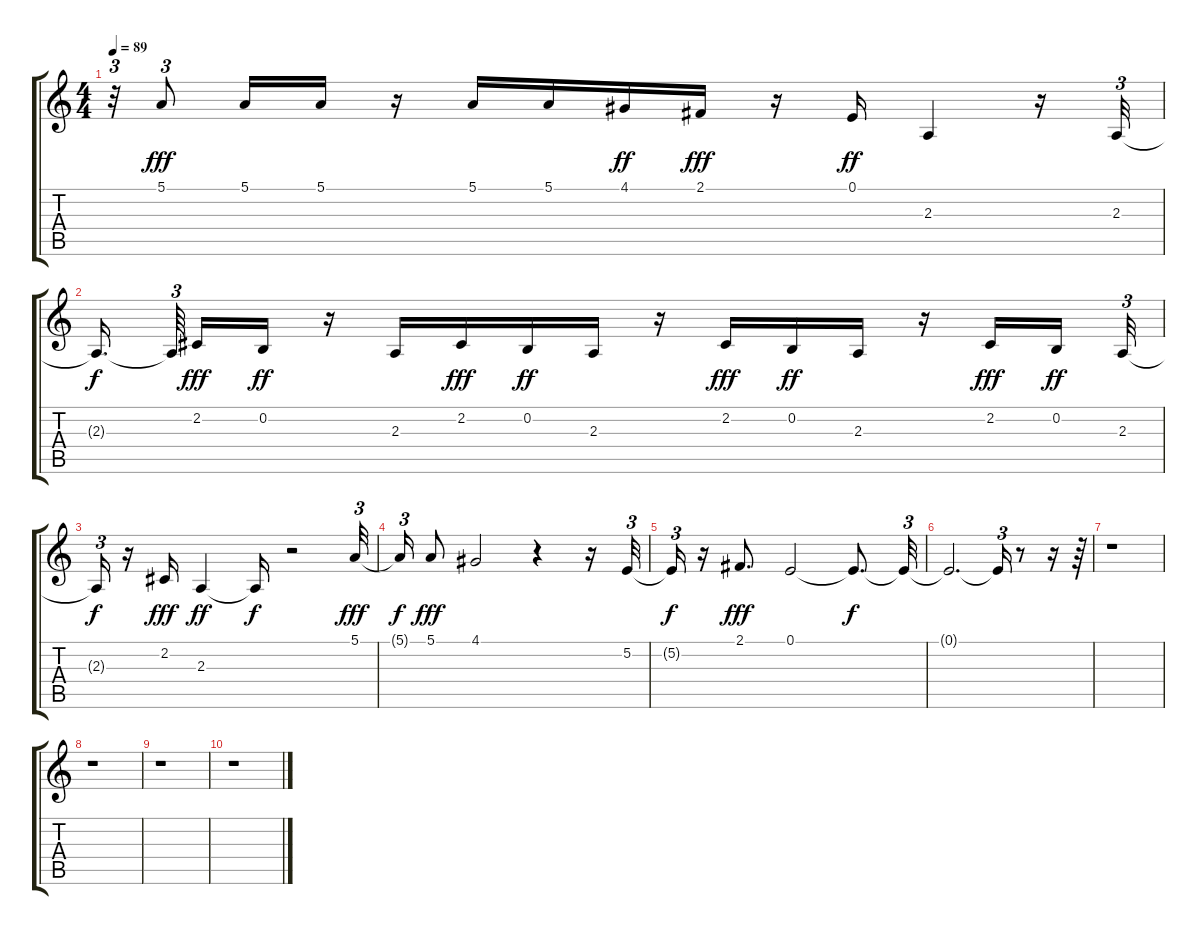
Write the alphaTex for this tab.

\track "" {instrument viola}
\staff {score tabs}
\tuning (E4 B3 G3 D3 A2 E2) {hide}
\ts (4 4)
\tempo 89
\clef g2
\ks c
r.32{tu (3 2) dy fff} 5.1.8{tu (3 2)} 5.1.16 5.1.16 r.16 5.1.16 5.1.16 4.1.16{dy ff} 2.1.16{dy fff} r.16 0.1.16{dy ff} 2.3.4 r.16 2.3.32{tu (3 2)} |
2.3{t}.16{d dy f beam splitsecondary} 2.3{t}.64{tu (3 2) beam splitsecondary} 2.2.16{dy fff} 0.2.16{dy ff} r.16 2.3.16 2.2.16{dy fff} 0.2.16{dy ff} 2.3.16 r.16 2.2.16{dy fff} 0.2.16{dy ff} 2.3.16 r.16 2.2.16{dy fff} 0.2.16{dy ff beam splitsecondary} 2.3.32{tu (3 2)} |
2.3{t}.16{tu (3 2) dy f} r.16 2.2.16{dy fff} 2.3.4{dy ff} 2.3{t}.16{dy f} r.2 5.1.32{tu (3 2) dy fff} |
5.1{t}.16{tu (3 2) dy f} 5.1.8{dy fff} 4.1.2 r.4 r.16 5.2.32{tu (3 2)} |
5.2{t}.16{tu (3 2) dy f} r.16 2.1.8{d dy fff} 0.1.2 0.1{t}.8{d dy f} 0.1{t}.32{tu (3 2)} |
0.1{t}.2{d} 0.1{t}.16{tu (3 2)} r.8 r.16 r.64 |
r.1 |
r.1 |
r.1 |
r.1
